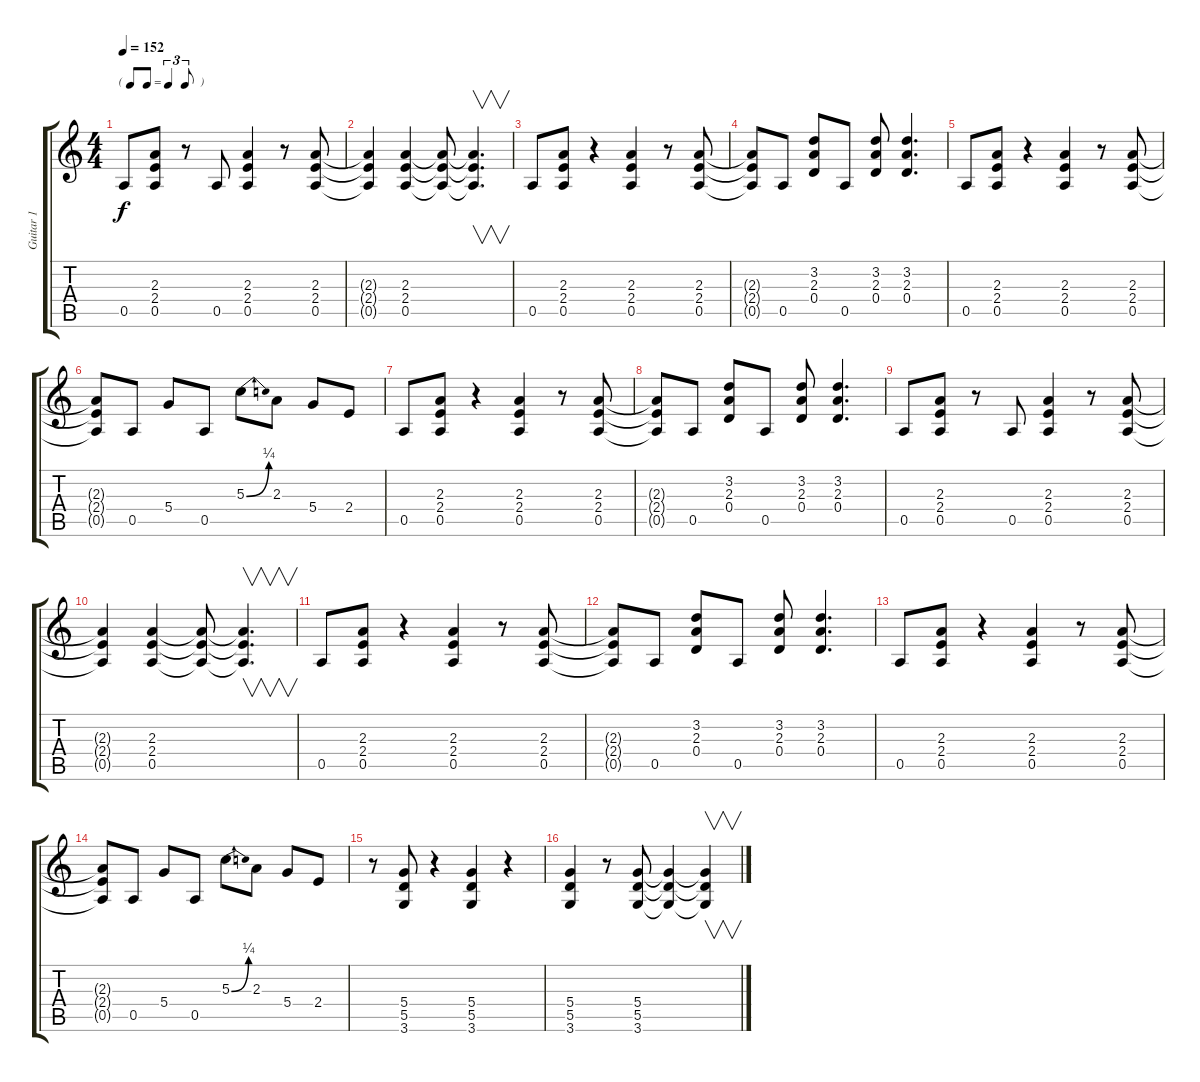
\track ("Guitar 1" "Guitar 1") {instrument distortionguitar}
\staff {score tabs}
\tuning (E4 B3 G3 D3 A2 E2) {hide}
\ts (4 4)
\tf triplet8th
\tempo 152
\clef g2
\ks c
0.5.8{dy f} (2.3 2.4 0.5).8 r.8 0.5.8 (2.3 2.4 0.5).4 r.8 (2.3 2.4 0.5).8 |
(2.3{t} 2.4{t} 0.5{t}).4 (2.3 2.4 0.5).4 (2.3{t} 2.4{t} 0.5{t}).8 (2.3{t} 2.4{t} 0.5{t}).4{v d} |
0.5.8 (2.3 2.4 0.5).8 r.4 (2.3 2.4 0.5).4 r.8 (2.3 2.4 0.5).8 |
(2.3{t} 2.4{t} 0.5{t}).8 0.5.8 (3.2 2.3 0.4).8 0.5.8 (3.2 2.3 0.4).8 (3.2 2.3 0.4).4{d} |
0.5.8 (2.3 2.4 0.5).8 r.4 (2.3 2.4 0.5).4 r.8 (2.3 2.4 0.5).8 |
(2.3{t} 2.4{t} 0.5{t}).8 0.5.8 5.4.8 0.5.8 5.3{be (bend 0 0 60 1)}.8 2.3.8 5.4.8 2.4.8 |
0.5.8 (2.3 2.4 0.5).8 r.4 (2.3 2.4 0.5).4 r.8 (2.3 2.4 0.5).8 |
(2.3{t} 2.4{t} 0.5{t}).8 0.5.8 (3.2 2.3 0.4).8 0.5.8 (3.2 2.3 0.4).8 (3.2 2.3 0.4).4{d} |
0.5.8 (2.3 2.4 0.5).8 r.8 0.5.8 (2.3 2.4 0.5).4 r.8 (2.3 2.4 0.5).8 |
(2.3{t} 2.4{t} 0.5{t}).4 (2.3 2.4 0.5).4 (2.3{t} 2.4{t} 0.5{t}).8 (2.3{t} 2.4{t} 0.5{t}).4{v d} |
0.5.8 (2.3 2.4 0.5).8 r.4 (2.3 2.4 0.5).4 r.8 (2.3 2.4 0.5).8 |
(2.3{t} 2.4{t} 0.5{t}).8 0.5.8 (3.2 2.3 0.4).8 0.5.8 (3.2 2.3 0.4).8 (3.2 2.3 0.4).4{d} |
0.5.8 (2.3 2.4 0.5).8 r.4 (2.3 2.4 0.5).4 r.8 (2.3 2.4 0.5).8 |
(2.3{t} 2.4{t} 0.5{t}).8 0.5.8 5.4.8 0.5.8 5.3{be (bend 0 0 60 1)}.8 2.3.8 5.4.8 2.4.8 |
r.8 (5.4 5.5 3.6).8 r.4 (5.4 5.5 3.6).4 r.4 |
(5.4 5.5 3.6).4 r.8 (5.4 5.5 3.6).8 (5.4{t} 5.5{t} 3.6{t}).4 (5.4{t} 5.5{t} 3.6{t}).4{v}
